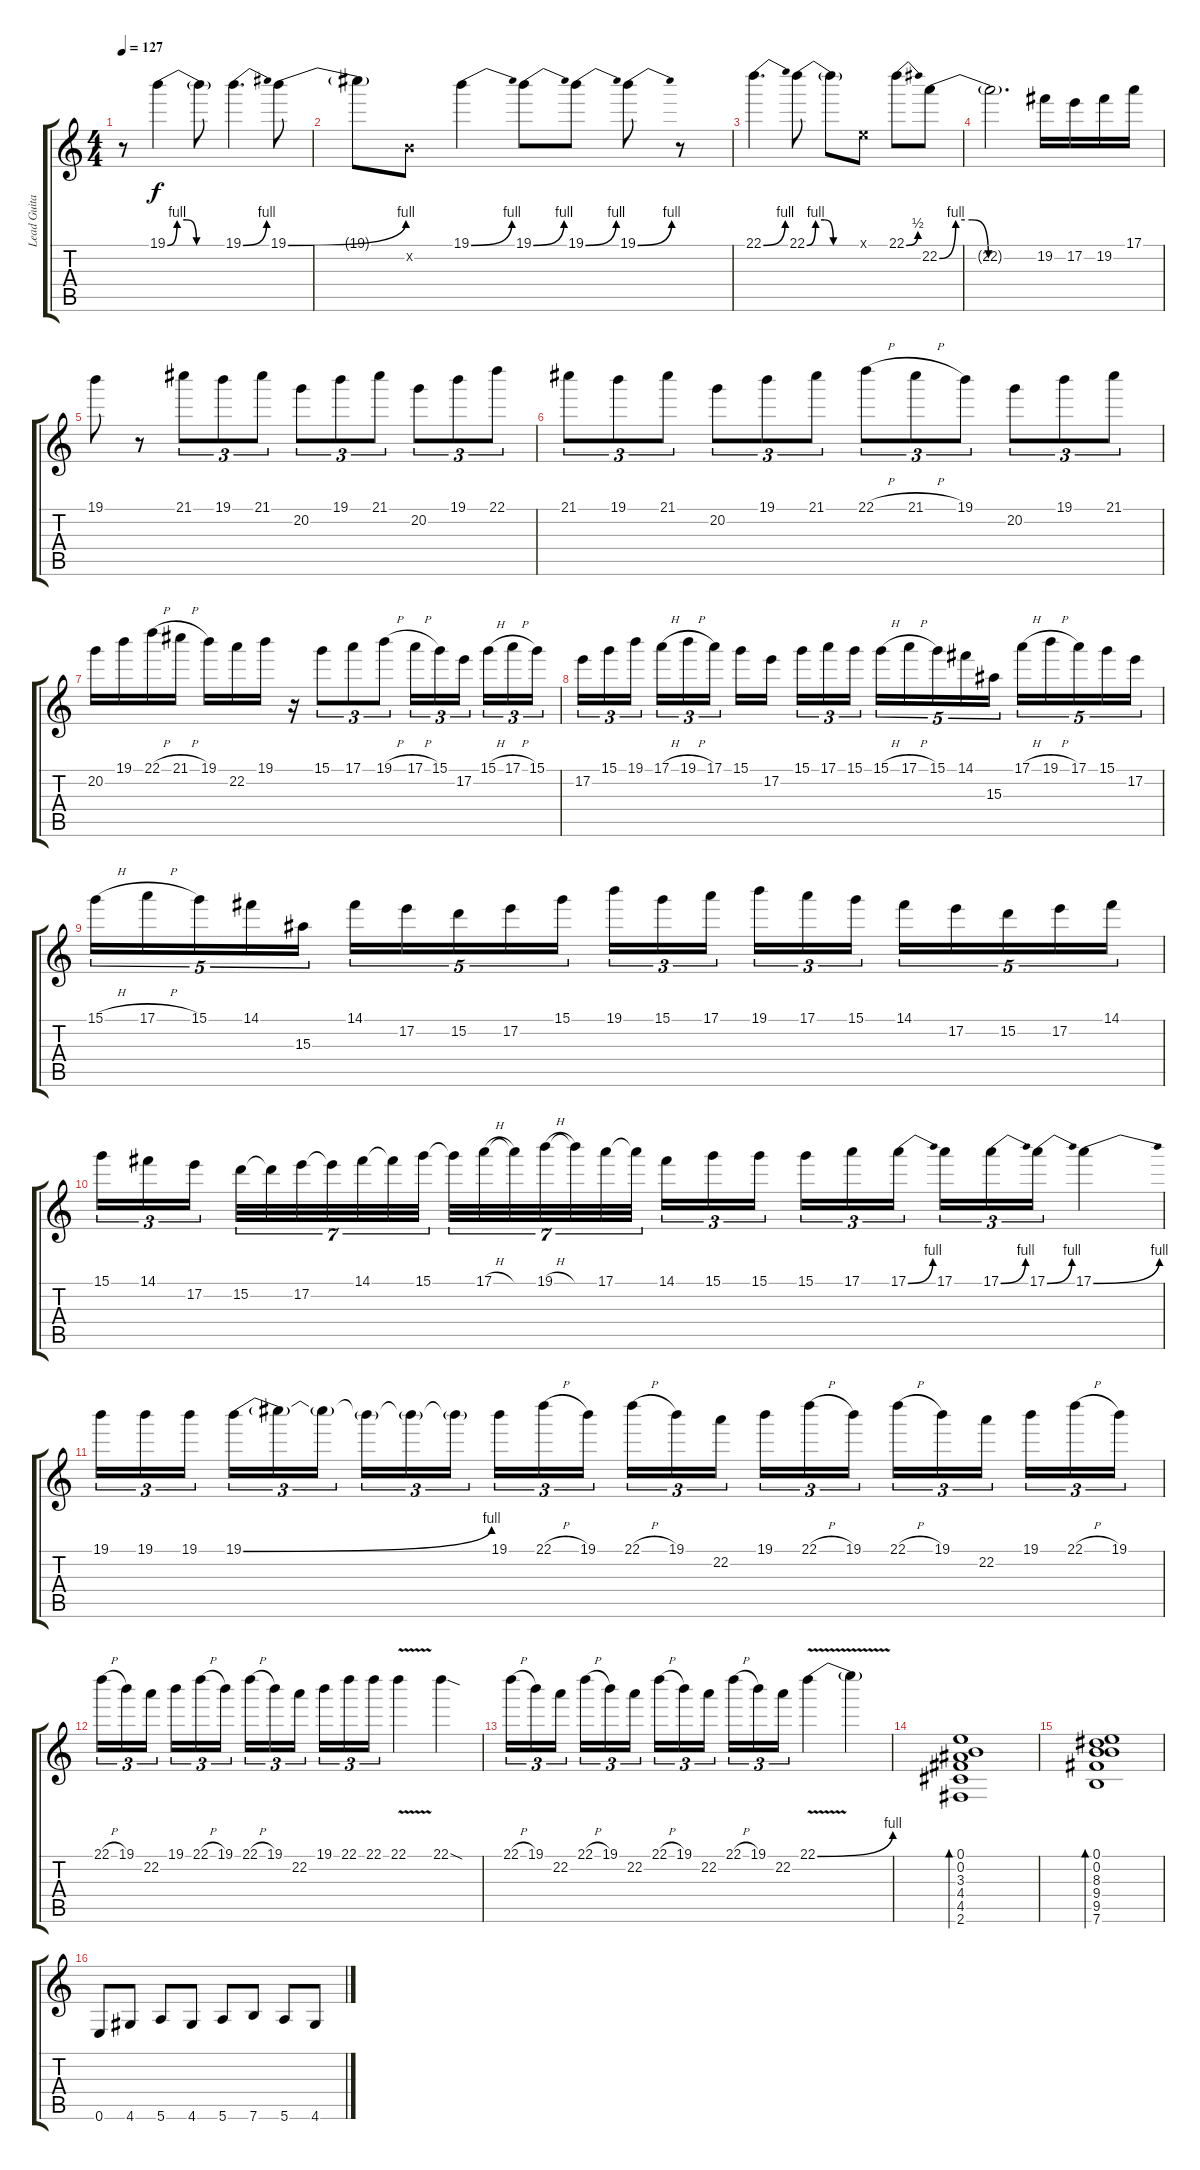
\track ("Lead Guitar" "Lead Guita") {instrument overdrivenguitar}
\staff {score tabs}
\tuning (E4 B3 G3 D3 A2 E2) {hide}
\ts (4 4)
\tempo 127
\clef g2
\ks c
r.8{dy f} 19.1{be (custom 0 0 10 4 20 4 30 0 60 0)}.4 19.1{t}.8 19.1{be (bend 0 0 60 4)}.4{d} 19.1{be (bend 0 0 60 4)}.8 |
19.1{t}.8 0.2{x}.8 19.1{be (bend 0 0 60 4)}.4 19.1{be (bend 0 0 60 4)}.8 19.1{be (bend 0 0 60 4)}.8 19.1{be (bend 0 0 60 4)}.8 r.8 |
22.1{be (bend 0 0 60 4)}.4{d} 22.1{be (custom 0 0 10 4 20 4 30 0 60 0)}.8 22.1{t}.8 0.1{x}.8 22.1{be (bend 0 0 60 2)}.8 22.2{be (custom 0 0 10 4 20 4 30 0 60 0)}.8 |
22.2{t}.2{d} 19.2.16 17.2.16 19.2.16 17.1.16 |
19.1.8 r.8 21.1.8{tu (3 2)} 19.1.8{tu (3 2)} 21.1.8{tu (3 2)} 20.2.8{tu (3 2)} 19.1.8{tu (3 2)} 21.1.8{tu (3 2)} 20.2.8{tu (3 2)} 19.1.8{tu (3 2)} 22.1.8{tu (3 2)} |
21.1.8{tu (3 2)} 19.1.8{tu (3 2)} 21.1.8{tu (3 2)} 20.2.8{tu (3 2)} 19.1.8{tu (3 2)} 21.1.8{tu (3 2)} 22.1{h}.8{tu (3 2)} 21.1{h}.8{tu (3 2)} 19.1.8{tu (3 2)} 20.2.8{tu (3 2)} 19.1.8{tu (3 2)} 21.1.8{tu (3 2)} |
20.2.16 19.1.16 22.1{h}.16 21.1{h}.16 19.1.16 22.2.16 19.1.16 r.16 15.1.8{tu (3 2)} 17.1.8{tu (3 2)} 19.1{h}.8{tu (3 2)} 17.1{h}.16{tu (3 2)} 15.1.16{tu (3 2)} 17.2.16{tu (3 2) beam splitsecondary} 15.1{h}.16{tu (3 2)} 17.1{h}.16{tu (3 2)} 15.1.16{tu (3 2)} |
17.2.16{tu (3 2)} 15.1.16{tu (3 2)} 19.1.16{tu (3 2) beam splitsecondary} 17.1{h}.16{tu (3 2)} 19.1{h}.16{tu (3 2)} 17.1.16{tu (3 2)} 15.1.16 17.2.16{beam splitsecondary} 15.1.16{tu (3 2)} 17.1.16{tu (3 2)} 15.1.16{tu (3 2)} 15.1{h}.16{tu (5 4)} 17.1{h}.16{tu (5 4)} 15.1.16{tu (5 4)} 14.1.16{tu (5 4)} 15.3.16{tu (5 4)} 17.1{h}.16{tu (5 4)} 19.1{h}.16{tu (5 4)} 17.1.16{tu (5 4)} 15.1.16{tu (5 4)} 17.2.16{tu (5 4)} |
15.1{h}.16{tu (5 4)} 17.1{h}.16{tu (5 4)} 15.1.16{tu (5 4)} 14.1.16{tu (5 4)} 15.3.16{tu (5 4)} 14.1.16{tu (5 4)} 17.2.16{tu (5 4)} 15.2.16{tu (5 4)} 17.2.16{tu (5 4)} 15.1.16{tu (5 4)} 19.1.16{tu (3 2)} 15.1.16{tu (3 2)} 17.1.16{tu (3 2) beam splitsecondary} 19.1.16{tu (3 2)} 17.1.16{tu (3 2)} 15.1.16{tu (3 2)} 14.1.16{tu (5 4)} 17.2.16{tu (5 4)} 15.2.16{tu (5 4)} 17.2.16{tu (5 4)} 14.1.16{tu (5 4)} |
15.1.16{tu (3 2)} 14.1.16{tu (3 2)} 17.2.16{tu (3 2) beam splitsecondary} 15.2.32{tu (7 4)} 15.2{t}.32{tu (7 4)} 17.2.32{tu (7 4)} 17.2{t}.32{tu (7 4)} 14.1.32{tu (7 4)} 14.1{t}.32{tu (7 4)} 15.1.32{tu (7 4)} 15.1{t}.32{tu (7 4)} 17.1{h}.32{tu (7 4)} 17.1{t}.32{tu (7 4)} 19.1{h}.32{tu (7 4)} 19.1{t}.32{tu (7 4)} 17.1.32{tu (7 4)} 17.1{t}.32{tu (7 4) beam splitsecondary} 14.1.16{tu (3 2)} 15.1.16{tu (3 2)} 15.1.16{tu (3 2)} 15.1.16{tu (3 2)} 17.1.16{tu (3 2)} 17.1{be (bend 0 0 60 4)}.16{tu (3 2) beam splitsecondary} 17.1.16{tu (3 2)} 17.1{be (bend 0 0 60 4)}.16{tu (3 2)} 17.1{be (bend 0 0 60 4)}.16{tu (3 2)} 17.1{be (bend 0 0 60 4)}.4 |
19.1.16{tu (3 2)} 19.1.16{tu (3 2)} 19.1.16{tu (3 2) beam splitsecondary} 19.1{be (bend 0 0 60 4)}.16{tu (3 2)} 19.1{t}.16{tu (3 2)} 19.1{t}.16{tu (3 2)} 19.1{t}.16{tu (3 2)} 19.1{t}.16{tu (3 2)} 19.1{t}.16{tu (3 2) beam splitsecondary} 19.1.16{tu (3 2)} 22.1{h}.16{tu (3 2)} 19.1.16{tu (3 2)} 22.1{h}.16{tu (3 2)} 19.1.16{tu (3 2)} 22.2.16{tu (3 2) beam splitsecondary} 19.1.16{tu (3 2)} 22.1{h}.16{tu (3 2)} 19.1.16{tu (3 2)} 22.1{h}.16{tu (3 2)} 19.1.16{tu (3 2)} 22.2.16{tu (3 2) beam splitsecondary} 19.1.16{tu (3 2)} 22.1{h}.16{tu (3 2)} 19.1.16{tu (3 2)} |
22.1{h}.16{tu (3 2)} 19.1.16{tu (3 2)} 22.2.16{tu (3 2) beam splitsecondary} 19.1.16{tu (3 2)} 22.1{h}.16{tu (3 2)} 19.1.16{tu (3 2)} 22.1{h}.16{tu (3 2)} 19.1.16{tu (3 2)} 22.2.16{tu (3 2) beam splitsecondary} 19.1.16{tu (3 2)} 22.1.16{tu (3 2)} 22.1.16{tu (3 2)} 22.1{v}.4 22.1{sod}.4 |
22.1{h}.16{tu (3 2)} 19.1.16{tu (3 2)} 22.2.16{tu (3 2) beam splitsecondary} 22.1{h}.16{tu (3 2)} 19.1.16{tu (3 2)} 22.2.16{tu (3 2)} 22.1{h}.16{tu (3 2)} 19.1.16{tu (3 2)} 22.2.16{tu (3 2) beam splitsecondary} 22.1{h}.16{tu (3 2)} 19.1.16{tu (3 2)} 22.2.16{tu (3 2)} 22.1{be (bend 0 0 60 4) v}.4 22.1{t}.4 |
(0.1 0.2 3.3 4.4 4.5 2.6).1{bd 120} |
(0.1 0.2 8.3 9.4 9.5 7.6).1{bd 120} |
0.6.8 4.6.8 5.6.8 4.6.8 5.6.8 7.6.8 5.6.8 4.6.8
